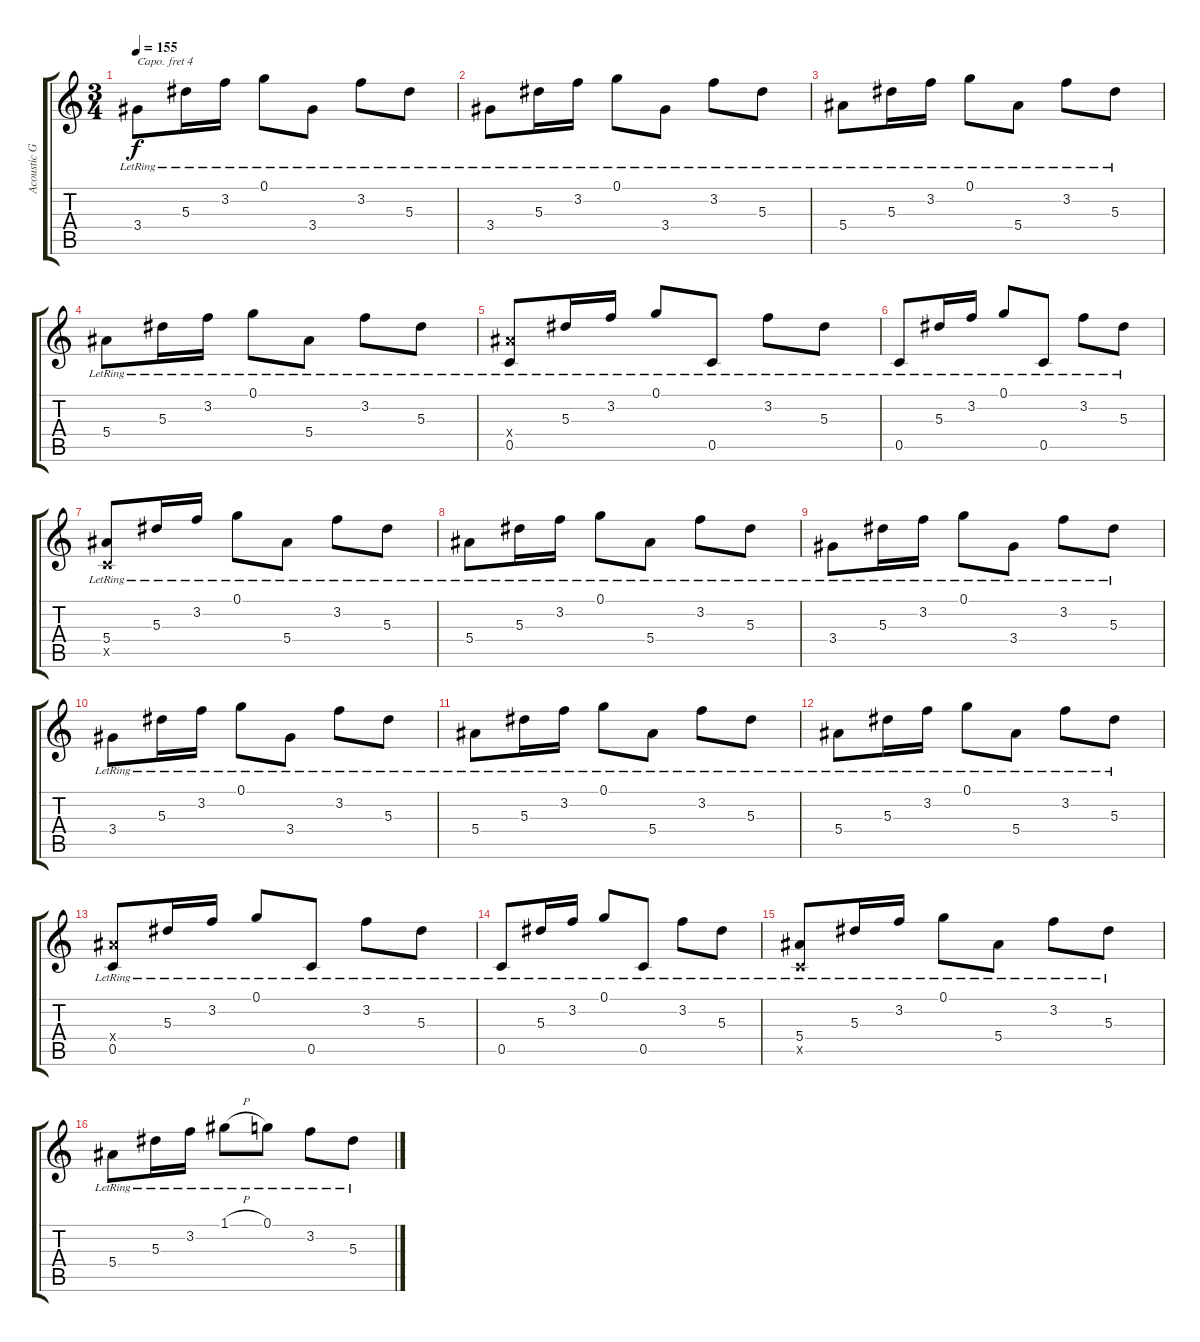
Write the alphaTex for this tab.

\track ("Acoustic Guitar" "Acoustic G") {instrument acousticguitarsteel}
\staff {score tabs}
\capo 4
\tuning (Eb4 Bb3 Gb3 Db3 Ab2 Eb2) {hide}
\ts (3 4)
\tempo 155
\clef g2
\ks c
3.4{lr}.8{dy f} 5.3{lr}.16 3.2{lr}.16 0.1{lr}.8 3.4{lr}.8 3.2{lr}.8 5.3{lr}.8 |
3.4{lr}.8 5.3{lr}.16 3.2{lr}.16 0.1{lr}.8 3.4{lr}.8 3.2{lr}.8 5.3{lr}.8 |
5.4{lr}.8 5.3{lr}.16 3.2{lr}.16 0.1{lr}.8 5.4{lr}.8 3.2{lr}.8 5.3{lr}.8 |
5.4{lr}.8 5.3{lr}.16 3.2{lr}.16 0.1{lr}.8 5.4{lr}.8 3.2{lr}.8 5.3{lr}.8 |
(5.4{x} 0.5{lr}).8 5.3{lr}.16 3.2{lr}.16 0.1{lr}.8 0.5{lr}.8 3.2{lr}.8 5.3{lr}.8 |
0.5{lr}.8 5.3{lr}.16 3.2{lr}.16 0.1{lr}.8 0.5{lr}.8 3.2{lr}.8 5.3{lr}.8 |
(5.4{lr} 0.5{x}).8 5.3{lr}.16 3.2{lr}.16 0.1{lr}.8 5.4{lr}.8 3.2{lr}.8 5.3{lr}.8 |
5.4{lr}.8 5.3{lr}.16 3.2{lr}.16 0.1{lr}.8 5.4{lr}.8 3.2{lr}.8 5.3{lr}.8 |
3.4{lr}.8 5.3{lr}.16 3.2{lr}.16 0.1{lr}.8 3.4{lr}.8 3.2{lr}.8 5.3{lr}.8 |
3.4{lr}.8 5.3{lr}.16 3.2{lr}.16 0.1{lr}.8 3.4{lr}.8 3.2{lr}.8 5.3{lr}.8 |
5.4{lr}.8 5.3{lr}.16 3.2{lr}.16 0.1{lr}.8 5.4{lr}.8 3.2{lr}.8 5.3{lr}.8 |
5.4{lr}.8 5.3{lr}.16 3.2{lr}.16 0.1{lr}.8 5.4{lr}.8 3.2{lr}.8 5.3{lr}.8 |
(5.4{x} 0.5{lr}).8 5.3{lr}.16 3.2{lr}.16 0.1{lr}.8 0.5{lr}.8 3.2{lr}.8 5.3{lr}.8 |
0.5{lr}.8 5.3{lr}.16 3.2{lr}.16 0.1{lr}.8 0.5{lr}.8 3.2{lr}.8 5.3{lr}.8 |
(5.4{lr} 0.5{x}).8 5.3{lr}.16 3.2{lr}.16 0.1{lr}.8 5.4{lr}.8 3.2{lr}.8 5.3{lr}.8 |
5.4{lr}.8 5.3{lr}.16 3.2{lr}.16 1.1{h lr}.8 0.1{lr}.8 3.2{lr}.8 5.3{lr}.8
